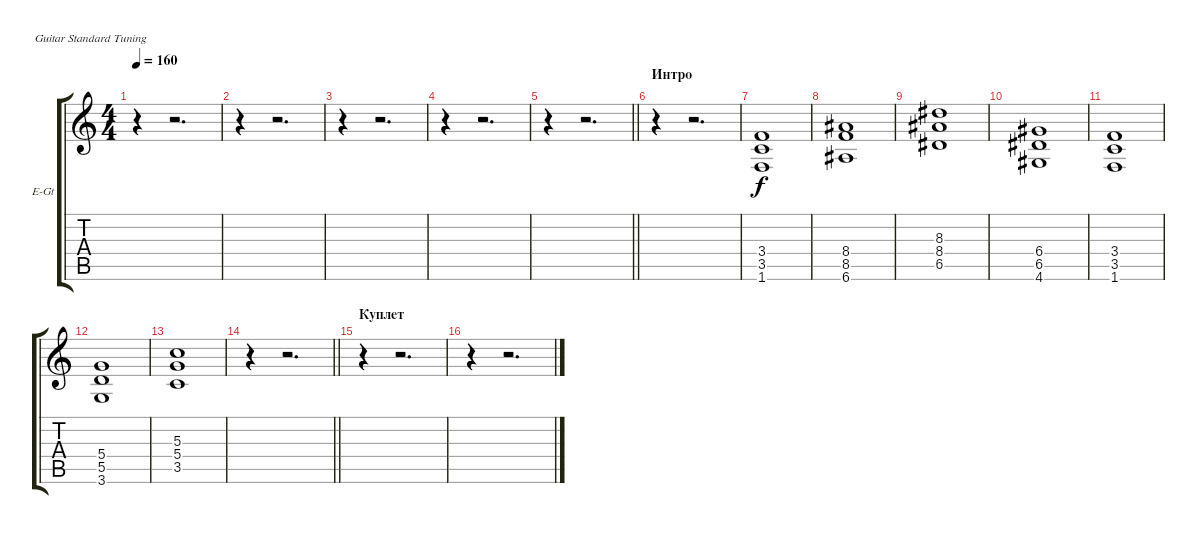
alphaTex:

\bracketExtendMode groupsimilarinstruments
\firstSystemTrackNameOrientation horizontal
\otherSystemsTrackNameOrientation horizontal
\track ("Гитара III" "E-Gt") {instrument overdrivenguitar}
\staff {score tabs}
\tuning (E4 B3 G3 D3 A2 E2)
\ts (4 4)
\beaming (8 2 2 2 2)
\tempo 160
\clef g2
\ks c
r.4{dy f instrument overdrivenguitar} r.2{d} |
r.4 r.2{d} |
r.4 r.2{d} |
r.4 r.2{d} |
\barLineRight lightlight
r.4 r.2{d} |
\section ("" "Интро")
r.4 r.2{d} |
(3.4 3.5 1.6).1 |
(8.4 8.5 6.6).1 |
(8.3 8.4 6.5).1 |
(6.4 6.5 4.6).1 |
(3.4 3.5 1.6).1 |
(5.4 5.5 3.6).1 |
(5.3 5.4 3.5).1 |
\barLineRight lightlight
r.4 r.2{d} |
\section ("" "Куплет")
r.4 r.2{d} |
r.4 r.2{d}
